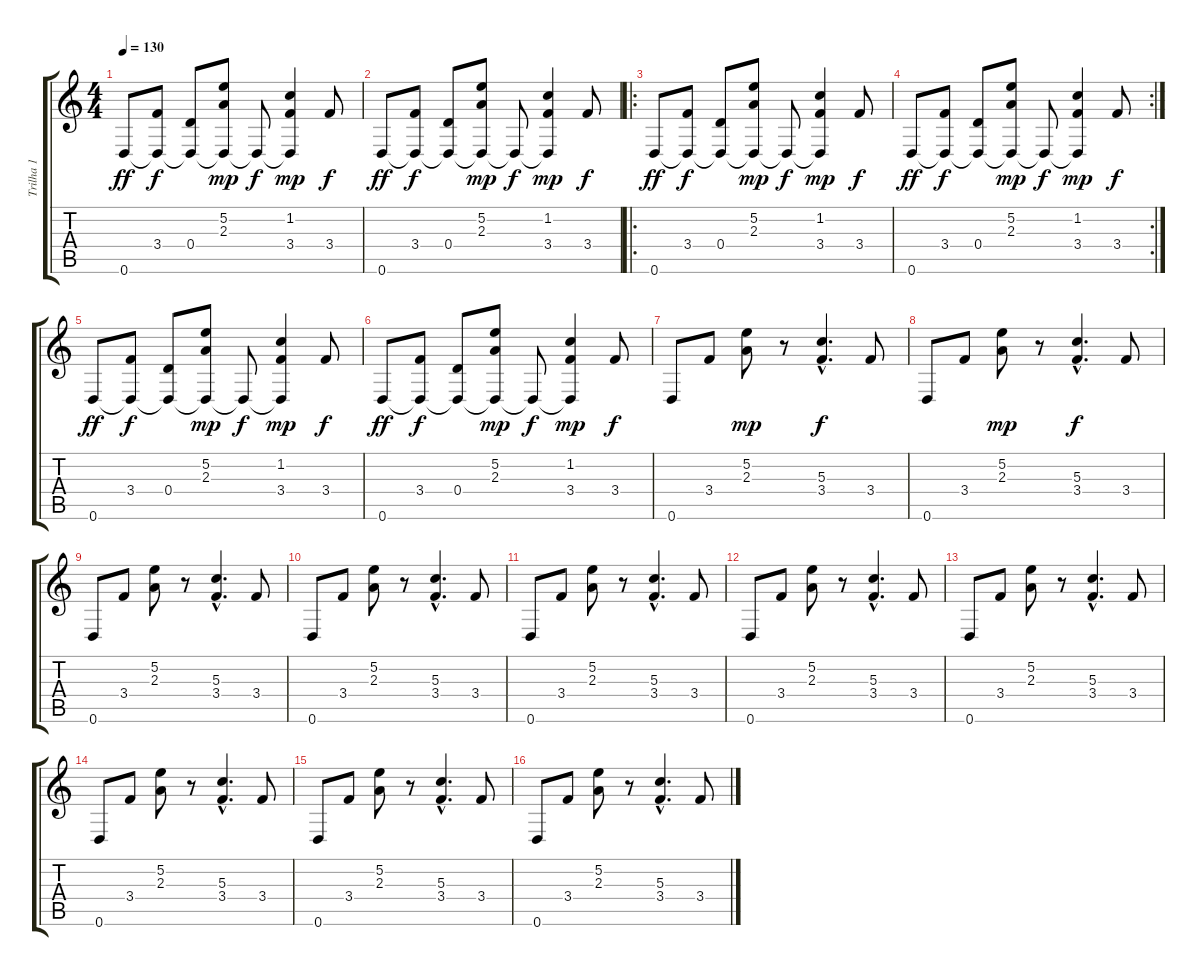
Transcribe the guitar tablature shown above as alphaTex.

\track ("Trilha 1" "Trilha 1") {instrument acousticguitarsteel}
\staff {score tabs}
\tuning (E4 B3 G3 D3 A2 D2) {hide}
\ts (4 4)
\tempo 130
\clef g2
\ks c
0.6.8{dy ff instrument acousticguitarsteel} (3.4 0.6{t}).8{dy f} (0.4 0.6{t}).8 (5.2 2.3 0.6{t}).8{dy mp} 0.6{t}.8{dy f} (1.2 3.4 0.6{t}).4{dy mp} 3.4.8{dy f} |
0.6.8{dy ff} (3.4 0.6{t}).8{dy f} (0.4 0.6{t}).8 (5.2 2.3 0.6{t}).8{dy mp} 0.6{t}.8{dy f} (1.2 3.4 0.6{t}).4{dy mp} 3.4.8{dy f} |
\ro
0.6.8{dy ff} (3.4 0.6{t}).8{dy f} (0.4 0.6{t}).8 (5.2 2.3 0.6{t}).8{dy mp} 0.6{t}.8{dy f} (1.2 3.4 0.6{t}).4{dy mp} 3.4.8{dy f} |
\rc 2
0.6.8{dy ff} (3.4 0.6{t}).8{dy f} (0.4 0.6{t}).8 (5.2 2.3 0.6{t}).8{dy mp} 0.6{t}.8{dy f} (1.2 3.4 0.6{t}).4{dy mp} 3.4.8{dy f} |
0.6.8{dy ff} (3.4 0.6{t}).8{dy f} (0.4 0.6{t}).8 (5.2 2.3 0.6{t}).8{dy mp} 0.6{t}.8{dy f} (1.2 3.4 0.6{t}).4{dy mp} 3.4.8{dy f} |
0.6.8{dy ff} (3.4 0.6{t}).8{dy f} (0.4 0.6{t}).8 (5.2 2.3 0.6{t}).8{dy mp} 0.6{t}.8{dy f} (1.2 3.4 0.6{t}).4{dy mp} 3.4.8{dy f} |
0.6.8 3.4.8 (5.2 2.3).8{dy mp} r.8 (5.3{hac} 3.4{hac}).4{d dy f} 3.4.8 |
0.6.8 3.4.8 (5.2 2.3).8{dy mp} r.8 (5.3{hac} 3.4{hac}).4{d dy f} 3.4.8 |
0.6.8 3.4.8 (5.2 2.3).8 r.8 (5.3{hac} 3.4{hac}).4{d} 3.4.8 |
0.6.8 3.4.8 (5.2 2.3).8 r.8 (5.3{hac} 3.4{hac}).4{d} 3.4.8 |
0.6.8 3.4.8 (5.2 2.3).8 r.8 (5.3{hac} 3.4{hac}).4{d} 3.4.8 |
0.6.8 3.4.8 (5.2 2.3).8 r.8 (5.3{hac} 3.4{hac}).4{d} 3.4.8 |
0.6.8 3.4.8 (5.2 2.3).8 r.8 (5.3{hac} 3.4{hac}).4{d} 3.4.8 |
0.6.8 3.4.8 (5.2 2.3).8 r.8 (5.3{hac} 3.4{hac}).4{d} 3.4.8 |
0.6.8 3.4.8 (5.2 2.3).8 r.8 (5.3{hac} 3.4{hac}).4{d} 3.4.8 |
0.6.8 3.4.8 (5.2 2.3).8 r.8 (5.3{hac} 3.4{hac}).4{d} 3.4.8
